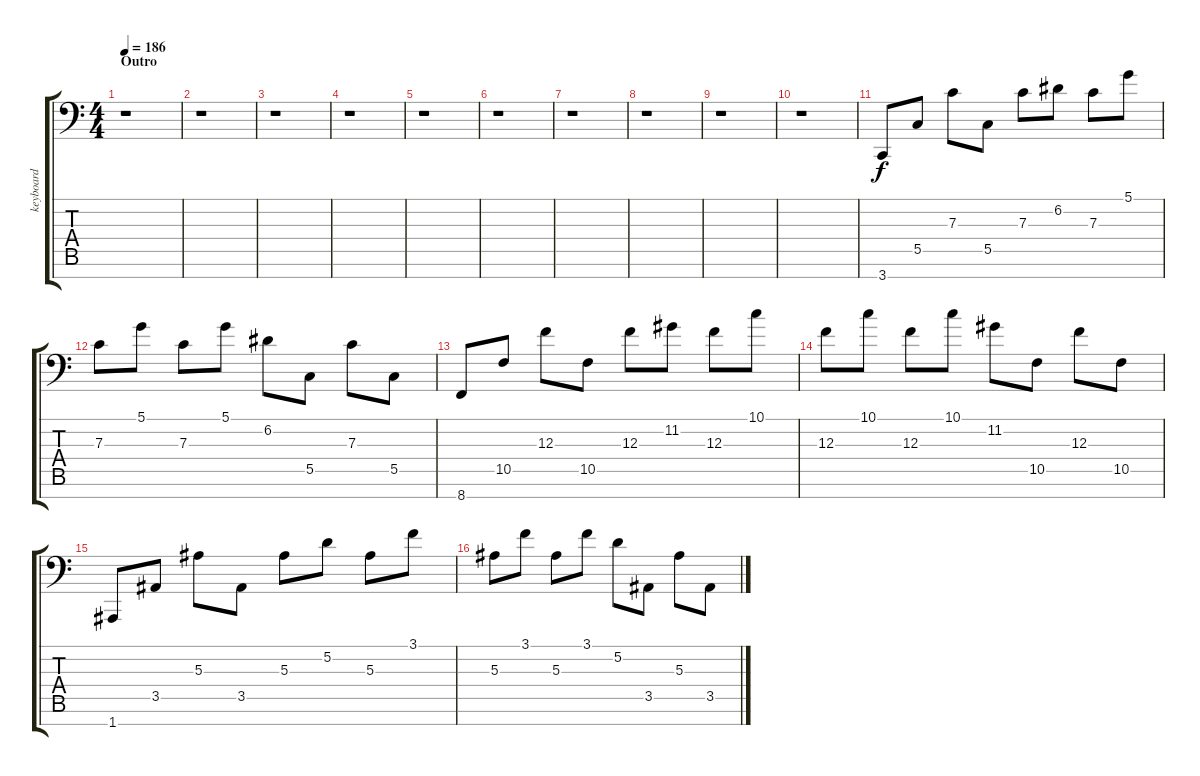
\track ("keyboard" "keyboard") {instrument musicbox}
\staff {score tabs}
\tuning (D4 A3 F3 C3 G2 D2 A1) {hide}
\ts (4 4)
\section ("" "Outro")
\tempo 186
\clef f4
\ks c
r.1{dy f} |
r.1 |
r.1 |
r.1 |
r.1 |
r.1 |
r.1 |
r.1 |
r.1 |
r.1{volume 12} |
3.7.8{balance 8 instrument lead1square} 5.5.8 7.3.8 5.5.8 7.3.8 6.2.8 7.3.8 5.1.8 |
7.3.8 5.1.8 7.3.8 5.1.8 6.2.8 5.5.8 7.3.8 5.5.8 |
8.7.8 10.5.8 12.3.8 10.5.8 12.3.8 11.2.8 12.3.8 10.1.8 |
12.3.8 10.1.8 12.3.8 10.1.8 11.2.8 10.5.8 12.3.8 10.5.8 |
1.7.8 3.5.8 5.3.8 3.5.8 5.3.8 5.2.8 5.3.8 3.1.8 |
5.3.8 3.1.8 5.3.8 3.1.8 5.2.8 3.5.8 5.3.8 3.5.8
